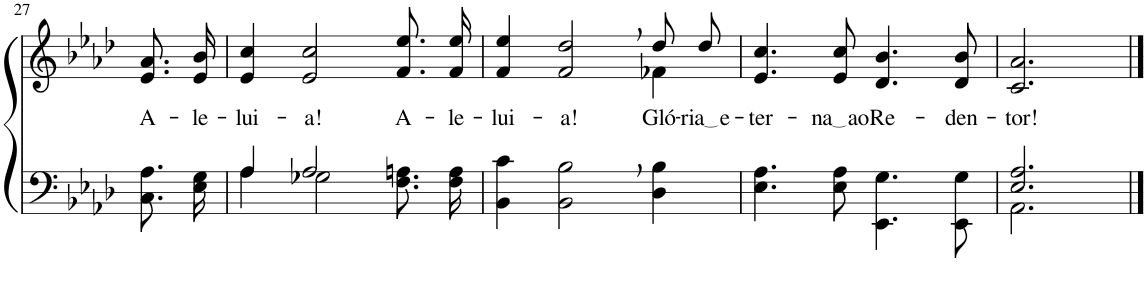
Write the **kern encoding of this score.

**kern	**kern	**text
*part2	*part1	*part1
*staff2	*staff1	*staff1
*I"Parte III e IV	*I"Parte I e II	*
!!LO:PB:g=z
*clefF4	*clefG2	*
*Trd-1c-2	*Trd-1c-2	*
*k[b-e-a-d-]	*k[b-e-a-d-]	*
*M4/4	*M4/4	*
=27	=27	=27
!	!	!LO:LY:b
8.C\ 8.A-\L	8.e-/ 8.a-/L	A-
!	!	!LO:LY:b
16E-\ 16G\Jk	16e-/ 16b-/Jk	-le-
=28	=28	=28
*^	*	*
!	!	!	!LO:LY:b
4A-/	4A-\	4e-/ 4cc/	-lui-
!	!	!	!LO:LY:b
2A-/	2G-X\	2e-/ 2cc/	-a!
!	!	!	!LO:LY:b
4ryy	8.F\ 8.An\L	8.f\ 8.ee-\L	A-
!	!	!	!LO:LY:b
.	16F\ 16A\Jk	16f\ 16ee-\Jk	-le-
=29	=29	=29	=29
!	!	!	!LO:LY:b
*v	*v	*^	*
4BB-\ 4c\	4f/ 4ee-/	2.ryy	-lui-
!	!	!	!LO:LY:b
2BB-\, 2B-\,	2f/, 2dd-/,	.	-a!
!	!	!	!LO:LY:b
4D-\ 4B-\	8dd-/L	4f-X\	-Gló-
!	!	!	!LO:LY:b
.	8dd-/J	.	ria e
*	*v	*v	*
=30	=30	=30
!	!	!LO:LY:b
4.E-\ 4.A-\	4.e-/ 4.cc/	-ter-
!	!	!LO:LY:b
8E-\ 8A-\	8e-/ 8cc/	na ao
!	!	!LO:LY:b
4.EE-\ 4.G\	4.d-/ 4.b-/	Re-
!	!	!LO:LY:b
8EE-\ 8G\	8d-/ 8b-/	-den-
=31	=31	=31
*^	*	*
!	!	!	!LO:LY:b
2.E-/ 2.A-/	2.AA-\	2.c/ 2.a-/	-tor!
*v	*v	*	*
==	==	==
*-	*-	*-
